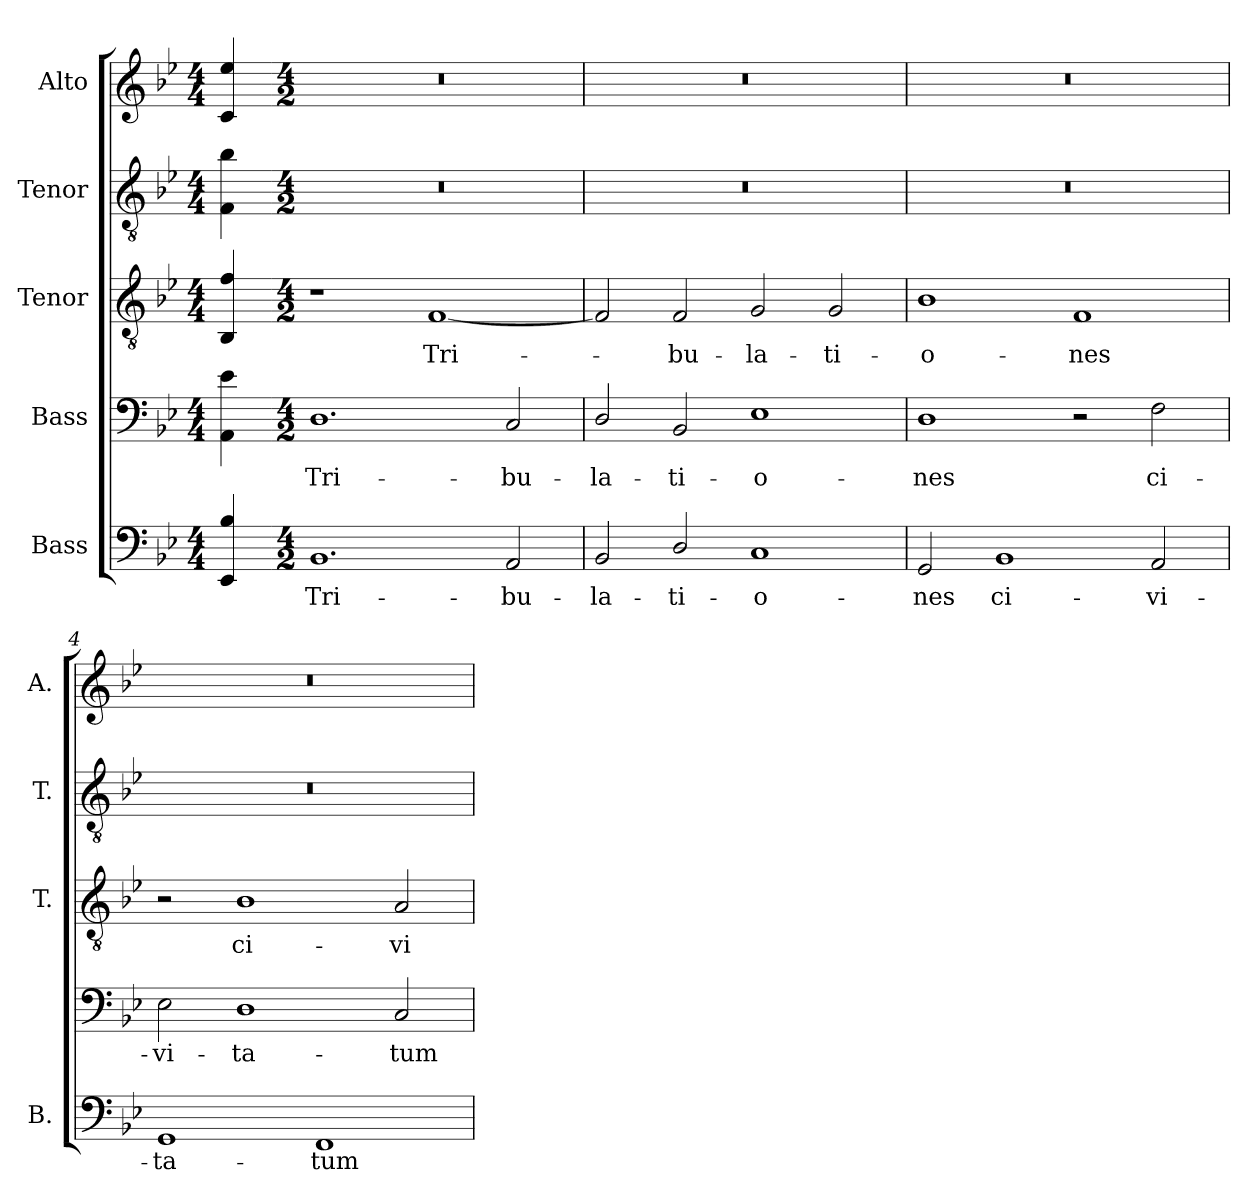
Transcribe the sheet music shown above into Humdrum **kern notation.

**kern	**text	**kern	**text	**kern	**text	**kern	**kern
*part5	*part5	*part4	*part4	*part3	*part3	*part2	*part1
*staff5	*staff5	*staff4	*staff4	*staff3	*staff3	*staff2	*staff1
*I"Bass	*	*I"Bass	*	*I"Tenor	*	*I"Tenor	*I"Alto
*I'B.	*	*	*	*I'T.	*	*I'T.	*I'A.
!!LO:PB:g=z
*clefF4	*	*clefF4	*	*clefGv2	*	*clefGv2	*clefG2
*	*	*	*	*ITrd7c12	*	*ITrd7c12	*
*k[b-e-]	*	*k[b-e-]	*	*k[b-e-]	*	*k[b-e-]	*k[b-e-]
*B-:	*	*B-:	*	*B-:	*	*B-:	*B-:
*M4/4	*	*M4/4	*	*M4/4	*	*M4/4	*M4/4
=	=	=	=	=	=	=	=
4EE-i/ 4B-i	.	4AAi\ 4e-i	.	4BBB-i/ 4Fi	.	4FFi\ 4B-i	4ci/ 4ee-i
=1-	=1-	=1-	=1-	=1-	=1-	=1-	=1-
*M4/2	*	*M4/2	*	*M4/2	*	*M4/2	*M4/2
!	!LO:LY:b:color=#000000	!	!	!	!	!	!
!	!	!	!LO:LY:b:color=#000000	!	!	!LO:N:vis=1	!LO:N:vis=1
1.BB-i	Tri-	1.Di	Tri-	1r	.	0r	0r
!	!	!	!	!	!LO:LY:b:color=#000000	!	!
.	.	.	.	[1FFi	Tri-	.	.
!	!LO:LY:b:color=#000000	!	!	!	!	!	!
!	!	!	!LO:LY:b:color=#000000	!	!	!	!
2AAi/	-bu-	2Ci/	-bu-	.	.	.	.
=2	=2	=2	=2	=2	=2	=2	=2
!	!LO:LY:b:color=#000000	!	!	!	!	!	!
!	!	!	!LO:LY:b:color=#000000	!	!	!LO:N:vis=1	!LO:N:vis=1
2BB-i/	-la-	2Di/	-la-	2FFi/]	.	0r	0r
!	!LO:LY:b:color=#000000	!	!	!	!	!	!
!	!	!	!LO:LY:b:color=#000000	!	!	!	!
!	!	!	!	!	!LO:LY:b:color=#000000	!	!
2Di/	-ti-	2BB-i/	-ti-	2FFi/	-bu-	.	.
!	!LO:LY:b:color=#000000	!	!	!	!	!	!
!	!	!	!LO:LY:b:color=#000000	!	!	!	!
!	!	!	!	!	!LO:LY:b:color=#000000	!	!
1Ci	-o-	1E-i	-o-	2GGi/	-la-	.	.
!	!	!	!	!	!LO:LY:b:color=#000000	!	!
.	.	.	.	2GGi/	-ti-	.	.
=3	=3	=3	=3	=3	=3	=3	=3
!	!LO:LY:b:color=#000000	!	!	!	!	!	!
!	!	!	!LO:LY:b:color=#000000	!	!	!	!
!	!	!	!	!	!LO:LY:b:color=#000000	!LO:N:vis=1	!LO:N:vis=1
2GGi/	-nes	1Di	-nes	1BB-i	-o-	0r	0r
!	!LO:LY:b:color=#000000	!	!	!	!	!	!
1BB-i	ci-	.	.	.	.	.	.
!	!	!	!	!	!LO:LY:b:color=#000000	!	!
.	.	2r	.	1FFi	-nes	.	.
!	!LO:LY:b:color=#000000	!	!	!	!	!	!
!	!	!	!LO:LY:b:color=#000000	!	!	!	!
2AAi/	-vi-	2Fi\	ci-	.	.	.	.
=4	=4	=4	=4	=4	=4	=4	=4
!	!LO:LY:b:color=#000000	!	!	!	!	!	!
!	!	!	!LO:LY:b:color=#000000	!	!	!LO:N:vis=1	!LO:N:vis=1
1GGi	-ta-	2E-i\	-vi-	2r	.	0r	0r
!	!	!	!LO:LY:b:color=#000000	!	!	!	!
!	!	!	!	!	!LO:LY:b:color=#000000	!	!
.	.	1Di	-ta-	1BB-i	ci-	.	.
!	!LO:LY:b:color=#000000	!	!	!	!	!	!
1FFi	-tum	.	.	.	.	.	.
!	!	!	!LO:LY:b:color=#000000	!	!	!	!
!	!	!	!	!	!LO:LY:b:color=#000000	!	!
.	.	2Ci/	-tum	2AAi/	-vi-	.	.
=	=	=	=	=	=	=	=
*-	*-	*-	*-	*-	*-	*-	*-
